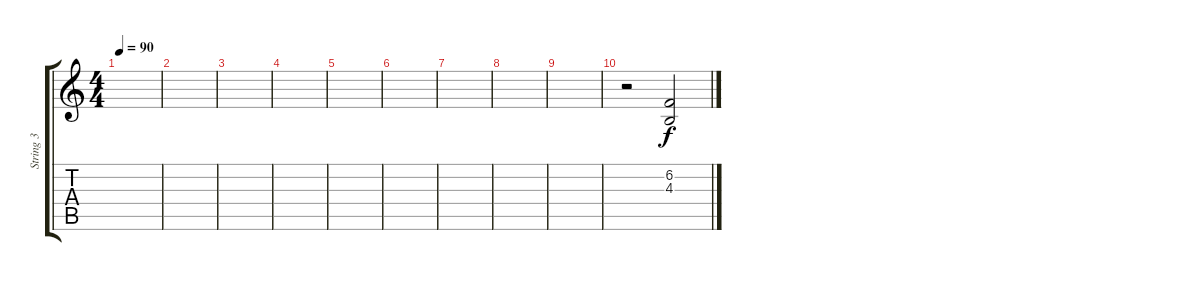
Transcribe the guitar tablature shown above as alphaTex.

\track ("String 3" "String 3") {instrument reversecymbal}
\staff {score tabs}
\tuning (E4 B3 G3 D3 A2 E2) {hide}
\ts (4 4)
\tempo 90
\clef g2
\ks c
|
|
|
|
|
|
|
|
|
r.2 (6.2 4.3).2
